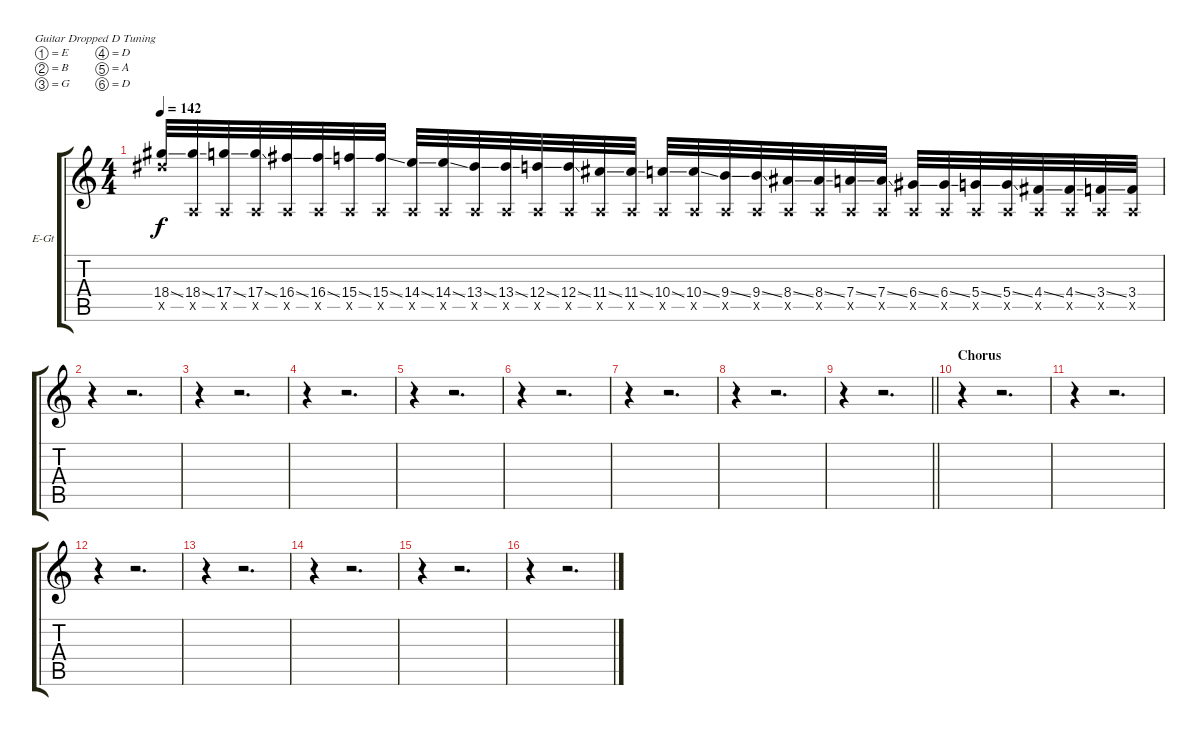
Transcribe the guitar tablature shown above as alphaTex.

\bracketExtendMode groupsimilarinstruments
\firstSystemTrackNameOrientation horizontal
\otherSystemsTrackNameOrientation horizontal
\track ("Electric Guitar 3" "E-Gt") {instrument distortionguitar}
\staff {score tabs}
\tuning (E4 B3 G3 D3 A2 D2)
\ts (4 4)
\tempo 142
\clef g2
\ks c
(18.4{ss} 18.5{x}).32{dy f} (18.4{ss} 0.5{x}).32 (17.4{ss} 0.5{x}).32 (17.4{ss} 0.5{x}).32 (16.4{ss} 0.5{x}).32 (16.4{ss} 0.5{x}).32 (15.4{ss} 0.5{x}).32 (15.4{ss} 0.5{x}).32 (14.4{ss} 0.5{x}).32 (14.4{ss} 0.5{x}).32 (13.4{ss} 0.5{x}).32 (13.4{ss} 0.5{x}).32 (12.4{ss} 0.5{x}).32 (12.4{ss} 0.5{x}).32 (11.4{ss} 0.5{x}).32 (11.4{ss} 0.5{x}).32 (10.4{ss} 0.5{x}).32 (10.4{ss} 0.5{x}).32 (9.4{ss} 0.5{x}).32 (9.4{ss} 0.5{x}).32 (8.4{ss} 0.5{x}).32 (8.4{ss} 0.5{x}).32 (7.4{ss} 0.5{x}).32 (7.4{ss} 0.5{x}).32 (6.4{ss} 0.5{x}).32 (6.4{ss} 0.5{x}).32 (5.4{ss} 0.5{x}).32 (5.4{ss} 0.5{x}).32 (4.4{ss} 0.5{x}).32 (4.4{ss} 0.5{x}).32 (3.4{ss} 0.5{x}).32 (3.4 0.5{x}).32 |
r.4 r.2{d} |
r.4 r.2{d} |
r.4 r.2{d} |
r.4 r.2{d} |
r.4 r.2{d} |
r.4 r.2{d} |
r.4 r.2{d} |
\barLineRight lightlight
r.4 r.2{d} |
\section ("" "Chorus")
r.4 r.2{d} |
r.4 r.2{d} |
r.4 r.2{d} |
r.4 r.2{d} |
r.4 r.2{d} |
r.4 r.2{d} |
r.4 r.2{d}
